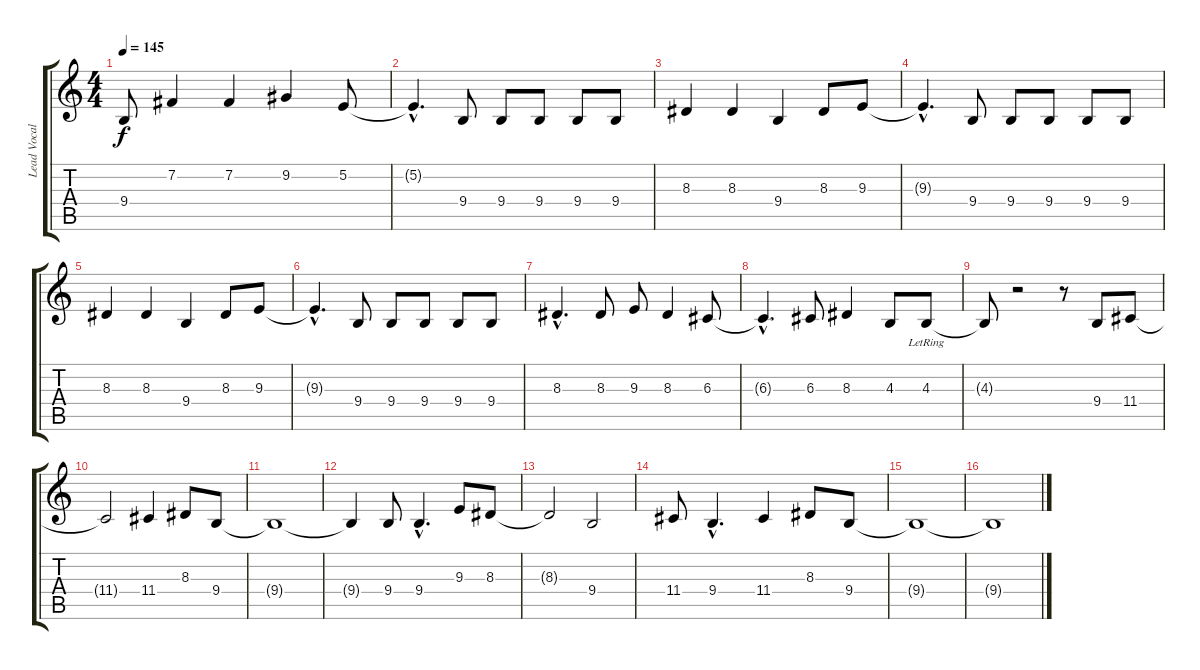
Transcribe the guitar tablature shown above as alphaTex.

\track ("Lead Vocals" "Lead Vocal") {instrument violin}
\staff {score tabs}
\tuning (E4 B3 G3 D3 A2 E2) {hide}
\ts (4 4)
\tempo 145
\clef g2
\ks c
9.4{t}.8{dy f} 7.2.4 7.2.4 9.2.4 5.2.8 |
5.2{hac t}.4{d} 9.4.8 9.4.8 9.4.8 9.4.8 9.4.8 |
8.3.4 8.3.4 9.4.4 8.3.8 9.3.8 |
9.3{hac t}.4{d} 9.4.8 9.4.8 9.4.8 9.4.8 9.4.8 |
8.3.4 8.3.4 9.4.4 8.3.8 9.3.8 |
9.3{hac t}.4{d} 9.4.8 9.4.8 9.4.8 9.4.8 9.4.8 |
8.3{hac}.4{d} 8.3.8 9.3.8 8.3.4 6.3.8 |
6.3{hac t}.4{d} 6.3.8 8.3.4 4.3.8 4.3{lr}.8 |
4.3{t}.8 r.2 r.8 9.4.8 11.4.8 |
11.4{t}.2 11.4.4 8.3.8 9.4.8 |
9.4{t}.1 |
9.4{t}.4 9.4.8 9.4{hac}.4{d} 9.3.8 8.3.8 |
8.3{t}.2 9.4.2 |
11.4.8 9.4{hac}.4{d} 11.4.4 8.3.8 9.4.8 |
9.4{t}.1 |
9.4{t}.1
